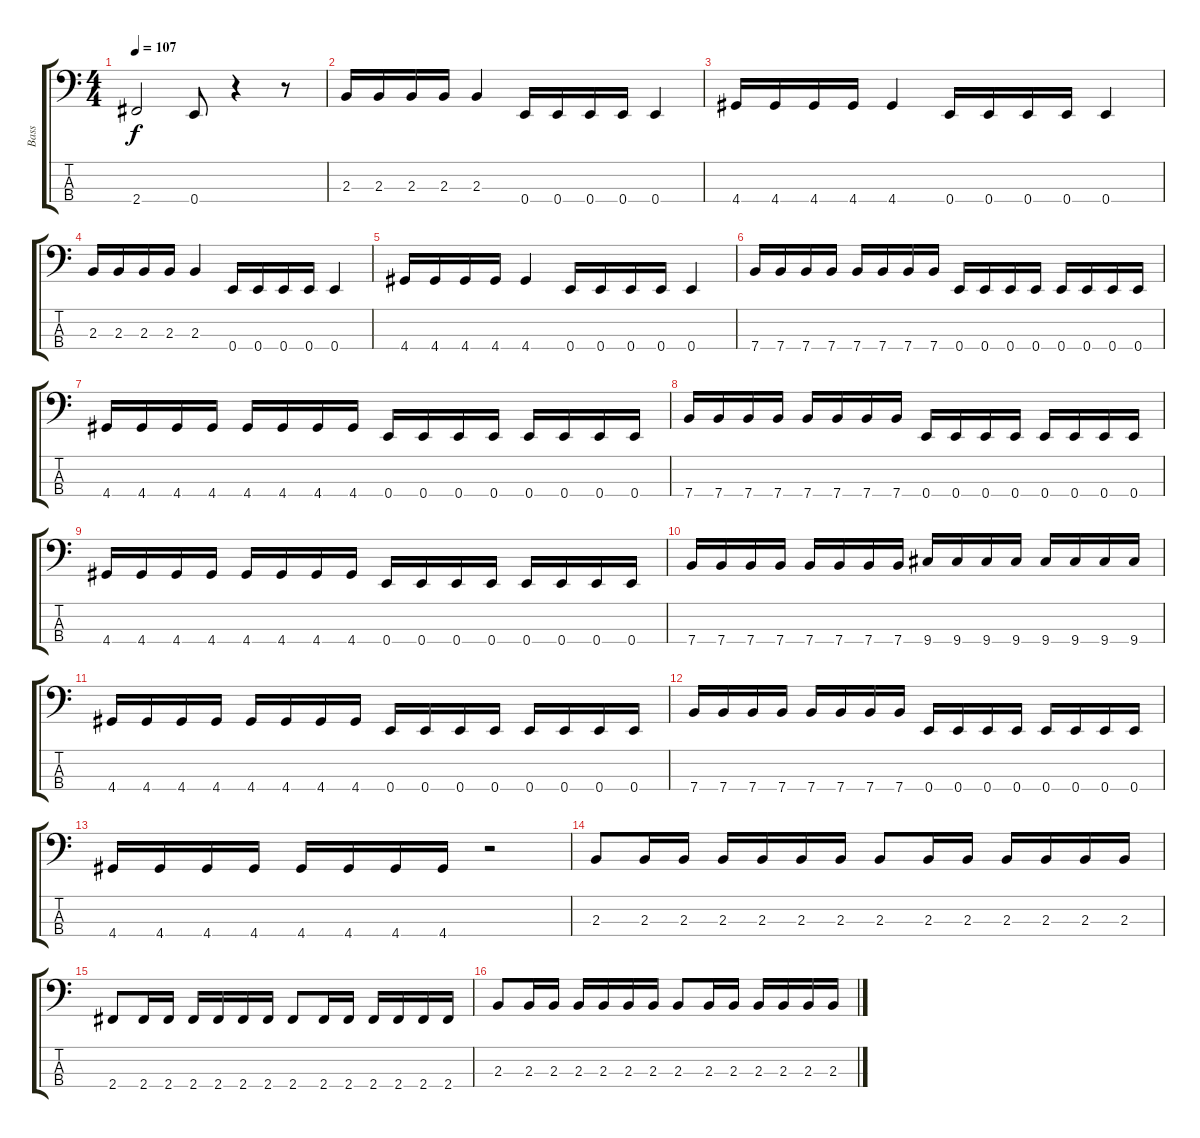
\track ("Bass" "Bass") {instrument slapbass1}
\staff {score tabs}
\tuning (G2 D2 A1 E1) {hide}
\ts (4 4)
\tempo 107
\clef f4
\ks c
2.4.2{dy f} 0.4.8 r.4 r.8 |
2.3.16 2.3.16 2.3.16 2.3.16 2.3.4 0.4.16 0.4.16 0.4.16 0.4.16 0.4.4 |
4.4.16 4.4.16 4.4.16 4.4.16 4.4.4 0.4.16 0.4.16 0.4.16 0.4.16 0.4.4 |
2.3.16 2.3.16 2.3.16 2.3.16 2.3.4 0.4.16 0.4.16 0.4.16 0.4.16 0.4.4 |
4.4.16 4.4.16 4.4.16 4.4.16 4.4.4 0.4.16 0.4.16 0.4.16 0.4.16 0.4.4 |
7.4.16 7.4.16 7.4.16 7.4.16 7.4.16 7.4.16 7.4.16 7.4.16 0.4.16 0.4.16 0.4.16 0.4.16 0.4.16 0.4.16 0.4.16 0.4.16 |
4.4.16 4.4.16 4.4.16 4.4.16 4.4.16 4.4.16 4.4.16 4.4.16 0.4.16 0.4.16 0.4.16 0.4.16 0.4.16 0.4.16 0.4.16 0.4.16 |
7.4.16 7.4.16 7.4.16 7.4.16 7.4.16 7.4.16 7.4.16 7.4.16 0.4.16 0.4.16 0.4.16 0.4.16 0.4.16 0.4.16 0.4.16 0.4.16 |
4.4.16 4.4.16 4.4.16 4.4.16 4.4.16 4.4.16 4.4.16 4.4.16 0.4.16 0.4.16 0.4.16 0.4.16 0.4.16 0.4.16 0.4.16 0.4.16 |
7.4.16 7.4.16 7.4.16 7.4.16 7.4.16 7.4.16 7.4.16 7.4.16 9.4.16 9.4.16 9.4.16 9.4.16 9.4.16 9.4.16 9.4.16 9.4.16 |
4.4.16 4.4.16 4.4.16 4.4.16 4.4.16 4.4.16 4.4.16 4.4.16 0.4.16 0.4.16 0.4.16 0.4.16 0.4.16 0.4.16 0.4.16 0.4.16 |
7.4.16 7.4.16 7.4.16 7.4.16 7.4.16 7.4.16 7.4.16 7.4.16 0.4.16 0.4.16 0.4.16 0.4.16 0.4.16 0.4.16 0.4.16 0.4.16 |
4.4.16 4.4.16 4.4.16 4.4.16 4.4.16 4.4.16 4.4.16 4.4.16 r.2 |
2.3.8 2.3.16 2.3.16 2.3.16 2.3.16 2.3.16 2.3.16 2.3.8 2.3.16 2.3.16 2.3.16 2.3.16 2.3.16 2.3.16 |
2.4.8 2.4.16 2.4.16 2.4.16 2.4.16 2.4.16 2.4.16 2.4.8 2.4.16 2.4.16 2.4.16 2.4.16 2.4.16 2.4.16 |
2.3.8 2.3.16 2.3.16 2.3.16 2.3.16 2.3.16 2.3.16 2.3.8 2.3.16 2.3.16 2.3.16 2.3.16 2.3.16 2.3.16
